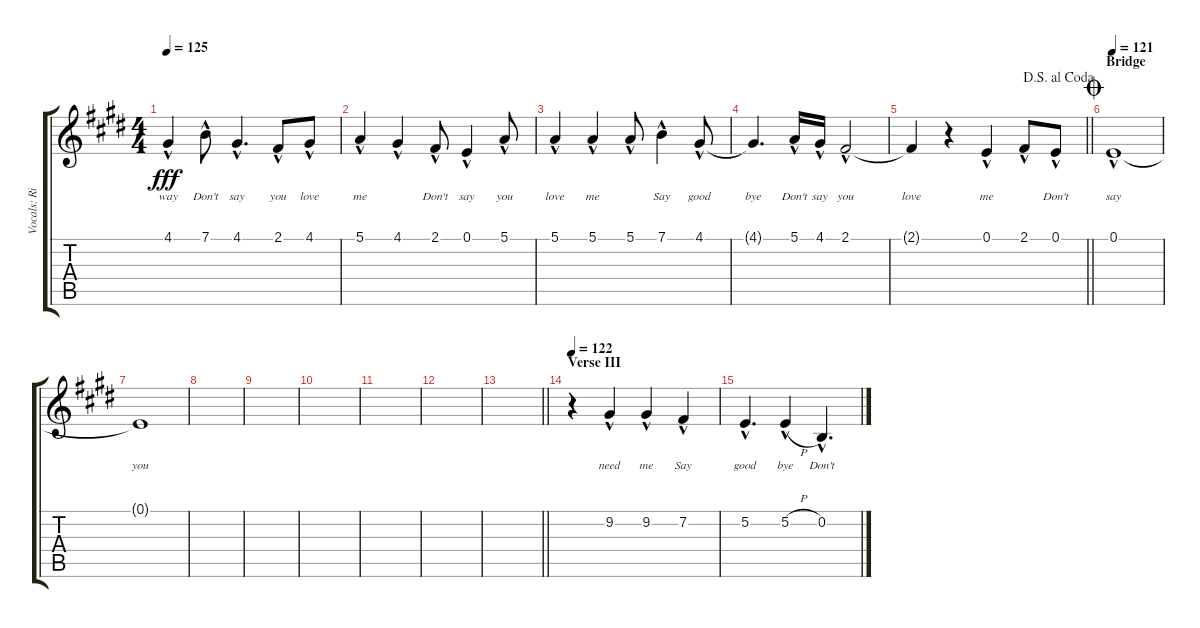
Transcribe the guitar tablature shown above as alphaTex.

\track ("Vocals: Rik" "Vocals: Ri") {instrument lead2sawtooth}
\staff {score tabs}
\tuning (E4 B3 G3 D3 A2 E2) {hide}
\ts (4 4)
\tempo 125
\clef g2
\ks e
4.1{hac}.4{lyrics (0 "way") lyrics (1 "") lyrics (2 "") lyrics (3 "") lyrics (4 "") dy fff} 7.1{hac}.8{lyrics (0 "Don't") lyrics (1 "") lyrics (2 "") lyrics (3 "") lyrics (4 "")} 4.1{hac}.4{d lyrics (0 "say") lyrics (1 "") lyrics (2 "") lyrics (3 "") lyrics (4 "")} 2.1{hac}.8{lyrics (0 "you") lyrics (1 "") lyrics (2 "") lyrics (3 "") lyrics (4 "")} 4.1{hac}.8{lyrics (0 "love") lyrics (1 "") lyrics (2 "") lyrics (3 "") lyrics (4 "")} |
5.1{hac}.4{lyrics (0 "me") lyrics (1 "") lyrics (2 "") lyrics (3 "") lyrics (4 "")} 4.1{hac}.4{lyrics (0 "") lyrics (1 "") lyrics (2 "") lyrics (3 "") lyrics (4 "")} 2.1{hac}.8{lyrics (0 "Don't") lyrics (1 "") lyrics (2 "") lyrics (3 "") lyrics (4 "")} 0.1{hac}.4{lyrics (0 "say") lyrics (1 "") lyrics (2 "") lyrics (3 "") lyrics (4 "")} 5.1{hac}.8{lyrics (0 "you") lyrics (1 "") lyrics (2 "") lyrics (3 "") lyrics (4 "")} |
5.1{hac}.4{lyrics (0 "love") lyrics (1 "") lyrics (2 "") lyrics (3 "") lyrics (4 "")} 5.1{hac}.4{lyrics (0 "me") lyrics (1 "") lyrics (2 "") lyrics (3 "") lyrics (4 "")} 5.1{hac}.8{lyrics (0 "") lyrics (1 "") lyrics (2 "") lyrics (3 "") lyrics (4 "")} 7.1{hac}.4{lyrics (0 "Say") lyrics (1 "") lyrics (2 "") lyrics (3 "") lyrics (4 "")} 4.1{hac}.8{lyrics (0 "good") lyrics (1 "") lyrics (2 "") lyrics (3 "") lyrics (4 "")} |
4.1{t}.4{d lyrics (0 "bye") lyrics (1 "") lyrics (2 "") lyrics (3 "") lyrics (4 "")} 5.1{hac}.16{lyrics (0 "Don't") lyrics (1 "") lyrics (2 "") lyrics (3 "") lyrics (4 "")} 4.1{hac}.16{lyrics (0 "say") lyrics (1 "") lyrics (2 "") lyrics (3 "") lyrics (4 "")} 2.1{hac}.2{lyrics (0 "you") lyrics (1 "") lyrics (2 "") lyrics (3 "") lyrics (4 "")} |
\jump dalsegnoalcoda
\barLineRight lightlight
2.1{t}.4{lyrics (0 "love") lyrics (1 "") lyrics (2 "") lyrics (3 "") lyrics (4 "")} r.4 0.1{hac}.4{lyrics (0 "me") lyrics (1 "") lyrics (2 "") lyrics (3 "") lyrics (4 "")} 2.1{hac}.8{lyrics (0 "") lyrics (1 "") lyrics (2 "") lyrics (3 "") lyrics (4 "")} 0.1{hac}.8{lyrics (0 "Don't") lyrics (1 "") lyrics (2 "") lyrics (3 "") lyrics (4 "")} |
\section ("" "Bridge")
\jump coda
\tempo 121
0.1{hac}.1{lyrics (0 "say") lyrics (1 "") lyrics (2 "") lyrics (3 "") lyrics (4 "") volume 0} |
0.1{t}.1{lyrics (0 "you") lyrics (1 "") lyrics (2 "") lyrics (3 "") lyrics (4 "")} |
|
|
|
|
|
\barLineRight lightlight
|
\section ("" "Verse III")
\tempo 122
r.4{volume 16} 9.2{hac}.4{lyrics (0 "need") lyrics (1 "") lyrics (2 "") lyrics (3 "") lyrics (4 "")} 9.2{hac}.4{lyrics (0 "me") lyrics (1 "") lyrics (2 "") lyrics (3 "") lyrics (4 "")} 7.2{hac}.4{lyrics (0 "Say") lyrics (1 "") lyrics (2 "") lyrics (3 "") lyrics (4 "")} |
5.2{hac}.4{d lyrics (0 "good") lyrics (1 "") lyrics (2 "") lyrics (3 "") lyrics (4 "")} 5.2{h hac}.4{lyrics (0 "bye") lyrics (1 "") lyrics (2 "") lyrics (3 "") lyrics (4 "")} 0.2{hac}.4{d lyrics (0 "Don't") lyrics (1 "") lyrics (2 "") lyrics (3 "") lyrics (4 "")}
